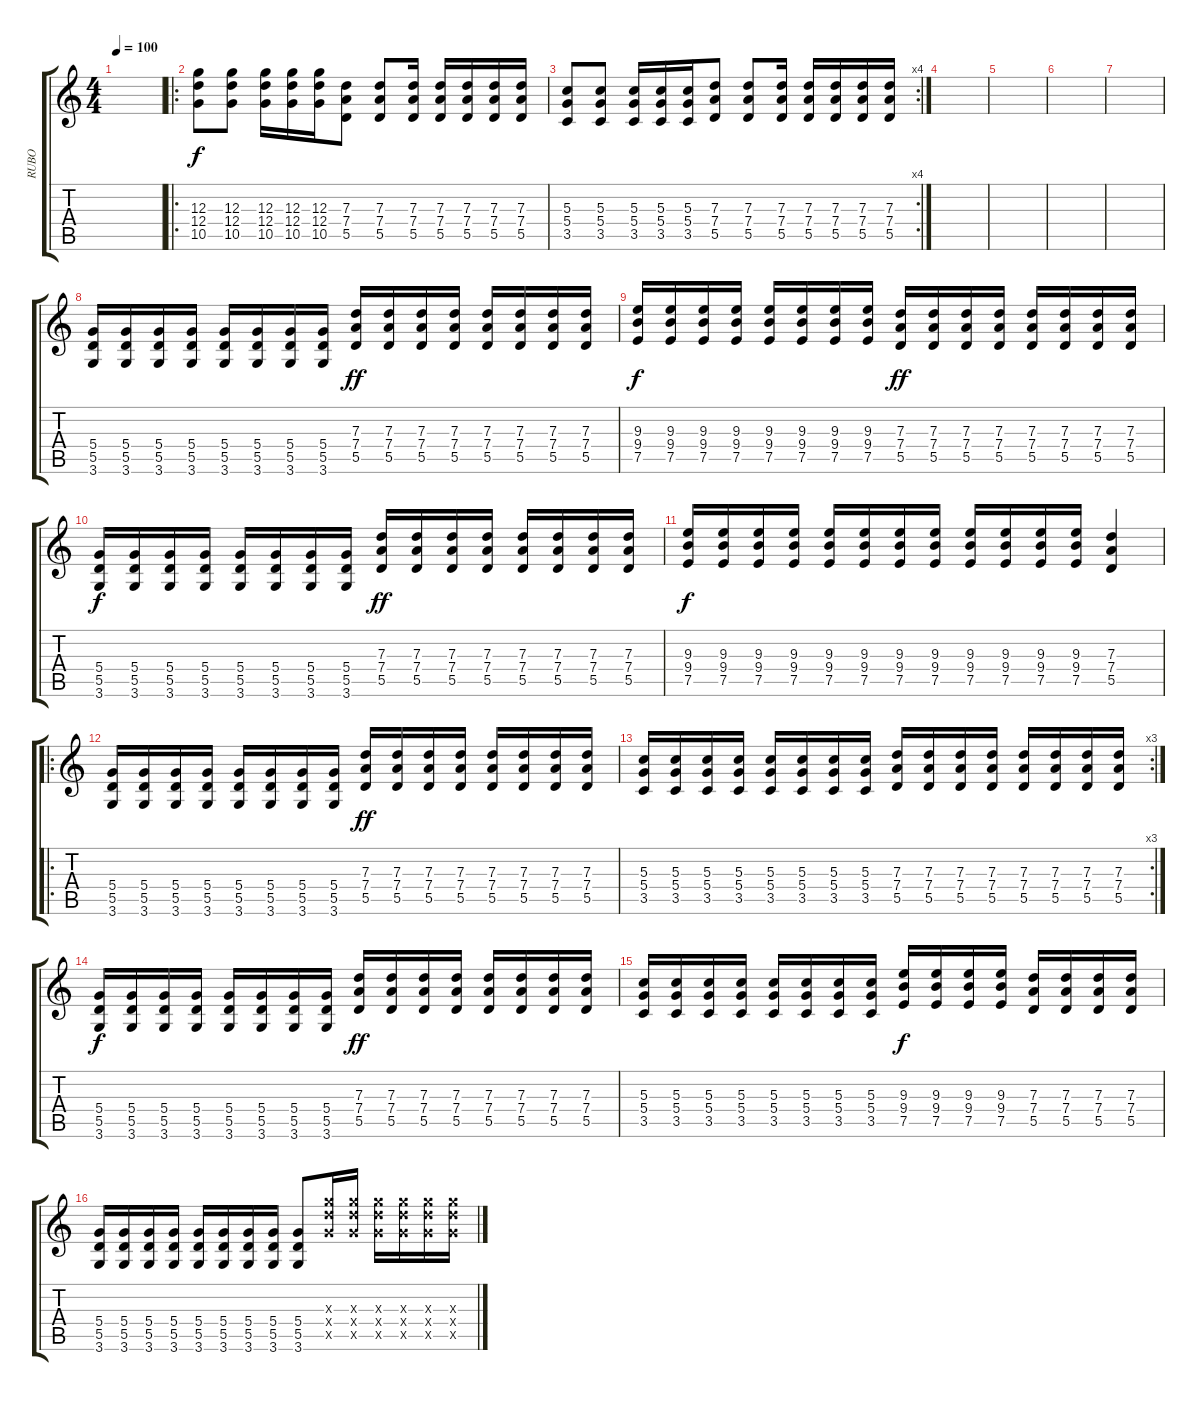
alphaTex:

\track ("RUBO" "RUBO") {instrument distortionguitar}
\staff {score tabs}
\tuning (E4 B3 G3 D3 A2 E2) {hide}
\ts (4 4)
\tempo 100
\clef g2
\ks c
|
\ro
(12.3 12.4 10.5).8 (12.3 12.4 10.5).8 (12.3 12.4 10.5).16 (12.3 12.4 10.5).16 (12.3 12.4 10.5).16 (7.3 7.4 5.5).8 (7.3 7.4 5.5).8 (7.3 7.4 5.5).16 (7.3 7.4 5.5).16 (7.3 7.4 5.5).16 (7.3 7.4 5.5).16 (7.3 7.4 5.5).16 |
\rc 4
(5.3 5.4 3.5).8 (5.3 5.4 3.5).8 (5.3 5.4 3.5).16 (5.3 5.4 3.5).16 (5.3 5.4 3.5).16 (7.3 7.4 5.5).8 (7.3 7.4 5.5).8 (7.3 7.4 5.5).16 (7.3 7.4 5.5).16 (7.3 7.4 5.5).16 (7.3 7.4 5.5).16 (7.3 7.4 5.5).16 |
|
|
|
|
(5.4 5.5 3.6).16 (5.4 5.5 3.6).16 (5.4 5.5 3.6).16 (5.4 5.5 3.6).16 (5.4 5.5 3.6).16 (5.4 5.5 3.6).16 (5.4 5.5 3.6).16 (5.4 5.5 3.6).16 (7.3 7.4 5.5).16{dy ff} (7.3 7.4 5.5).16 (7.3 7.4 5.5).16 (7.3 7.4 5.5).16 (7.3 7.4 5.5).16 (7.3 7.4 5.5).16 (7.3 7.4 5.5).16 (7.3 7.4 5.5).16 |
(9.3 9.4 7.5).16{dy f} (9.3 9.4 7.5).16 (9.3 9.4 7.5).16 (9.3 9.4 7.5).16 (9.3 9.4 7.5).16 (9.3 9.4 7.5).16 (9.3 9.4 7.5).16 (9.3 9.4 7.5).16 (7.3 7.4 5.5).16{dy ff} (7.3 7.4 5.5).16 (7.3 7.4 5.5).16 (7.3 7.4 5.5).16 (7.3 7.4 5.5).16 (7.3 7.4 5.5).16 (7.3 7.4 5.5).16 (7.3 7.4 5.5).16 |
(5.4 5.5 3.6).16{dy f} (5.4 5.5 3.6).16 (5.4 5.5 3.6).16 (5.4 5.5 3.6).16 (5.4 5.5 3.6).16 (5.4 5.5 3.6).16 (5.4 5.5 3.6).16 (5.4 5.5 3.6).16 (7.3 7.4 5.5).16{dy ff} (7.3 7.4 5.5).16 (7.3 7.4 5.5).16 (7.3 7.4 5.5).16 (7.3 7.4 5.5).16 (7.3 7.4 5.5).16 (7.3 7.4 5.5).16 (7.3 7.4 5.5).16 |
(9.3 9.4 7.5).16{dy f} (9.3 9.4 7.5).16 (9.3 9.4 7.5).16 (9.3 9.4 7.5).16 (9.3 9.4 7.5).16 (9.3 9.4 7.5).16 (9.3 9.4 7.5).16 (9.3 9.4 7.5).16 (9.3 9.4 7.5).16 (9.3 9.4 7.5).16 (9.3 9.4 7.5).16 (9.3 9.4 7.5).16 (7.3 7.4 5.5).4 |
\ro
(5.4 5.5 3.6).16 (5.4 5.5 3.6).16 (5.4 5.5 3.6).16 (5.4 5.5 3.6).16 (5.4 5.5 3.6).16 (5.4 5.5 3.6).16 (5.4 5.5 3.6).16 (5.4 5.5 3.6).16 (7.3 7.4 5.5).16{dy ff} (7.3 7.4 5.5).16 (7.3 7.4 5.5).16 (7.3 7.4 5.5).16 (7.3 7.4 5.5).16 (7.3 7.4 5.5).16 (7.3 7.4 5.5).16 (7.3 7.4 5.5).16 |
\rc 3
(5.3 5.4 3.5).16 (5.3 5.4 3.5).16 (5.3 5.4 3.5).16 (5.3 5.4 3.5).16 (5.3 5.4 3.5).16 (5.3 5.4 3.5).16 (5.3 5.4 3.5).16 (5.3 5.4 3.5).16 (7.3 7.4 5.5).16 (7.3 7.4 5.5).16 (7.3 7.4 5.5).16 (7.3 7.4 5.5).16 (7.3 7.4 5.5).16 (7.3 7.4 5.5).16 (7.3 7.4 5.5).16 (7.3 7.4 5.5).16 |
(5.4 5.5 3.6).16{dy f} (5.4 5.5 3.6).16 (5.4 5.5 3.6).16 (5.4 5.5 3.6).16 (5.4 5.5 3.6).16 (5.4 5.5 3.6).16 (5.4 5.5 3.6).16 (5.4 5.5 3.6).16 (7.3 7.4 5.5).16{dy ff} (7.3 7.4 5.5).16 (7.3 7.4 5.5).16 (7.3 7.4 5.5).16 (7.3 7.4 5.5).16 (7.3 7.4 5.5).16 (7.3 7.4 5.5).16 (7.3 7.4 5.5).16 |
(5.3 5.4 3.5).16 (5.3 5.4 3.5).16 (5.3 5.4 3.5).16 (5.3 5.4 3.5).16 (5.3 5.4 3.5).16 (5.3 5.4 3.5).16 (5.3 5.4 3.5).16 (5.3 5.4 3.5).16 (9.3 9.4 7.5).16{dy f} (9.3 9.4 7.5).16 (9.3 9.4 7.5).16 (9.3 9.4 7.5).16 (7.3 7.4 5.5).16 (7.3 7.4 5.5).16 (7.3 7.4 5.5).16 (7.3 7.4 5.5).16 |
(5.4 5.5 3.6).16 (5.4 5.5 3.6).16 (5.4 5.5 3.6).16 (5.4 5.5 3.6).16 (5.4 5.5 3.6).16 (5.4 5.5 3.6).16 (5.4 5.5 3.6).16 (5.4 5.5 3.6).16 (5.4 5.5 3.6).8 (12.3{x} 12.4{x} 10.5{x}).16 (12.3{x} 12.4{x} 10.5{x}).16 (12.3{x} 12.4{x} 10.5{x}).16 (12.3{x} 12.4{x} 10.5{x}).16 (12.3{x} 12.4{x} 10.5{x}).16 (12.3{x} 12.4{x} 10.5{x}).16
